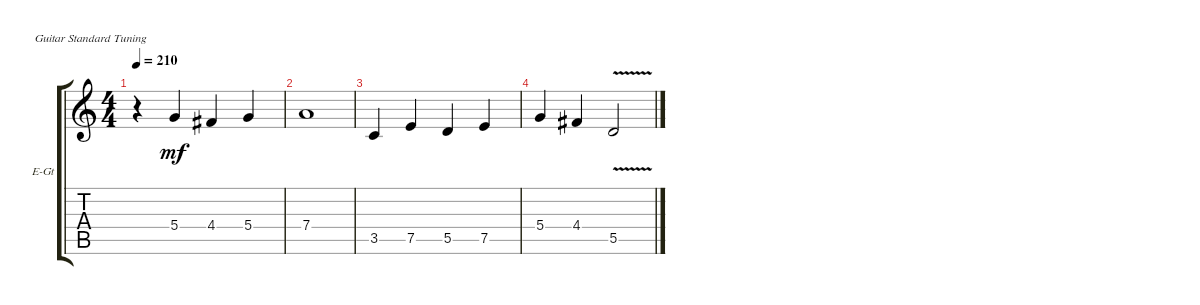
\bracketExtendMode groupsimilarinstruments
\firstSystemTrackNameOrientation horizontal
\otherSystemsTrackNameOrientation horizontal
\track ("solo" "E-Gt") {instrument distortionguitar}
\staff {score tabs}
\tuning (E4 B3 G3 D3 A2 E2)
\ts (4 4)
\tempo 210
\clef g2
\ks c
r.4{dy mf} 5.4.4 4.4.4 5.4.4 |
7.4.1 |
3.5.4 7.5.4 5.5.4 7.5.4 |
5.4.4 4.4.4 5.5{v}.2
